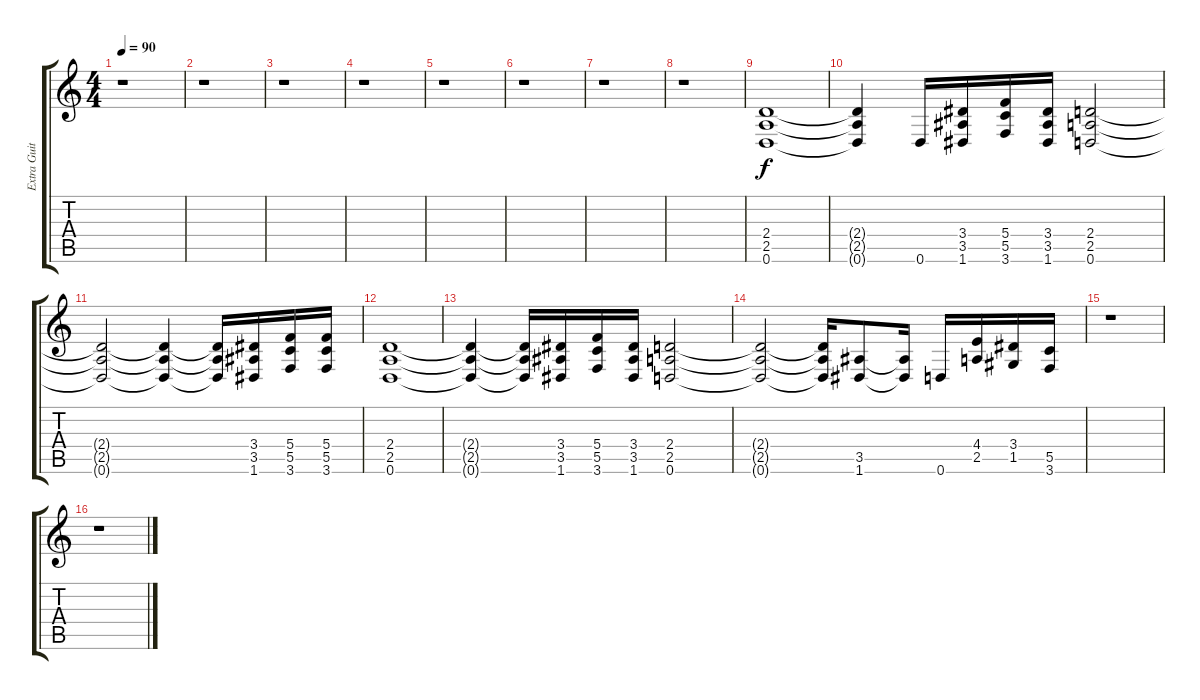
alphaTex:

\track ("Extra Guitar" "Extra Guit") {instrument distortionguitar}
\staff {score tabs}
\tuning (D4 A3 F3 C3 G2 D2) {hide}
\ts (4 4)
\tempo 90
\clef g2
\ks c
r.1{dy f} |
r.1 |
r.1 |
r.1 |
r.1 |
r.1 |
r.1 |
r.1 |
(2.4 2.5 0.6).1 |
(2.4{t} 2.5{t} 0.6{t}).4 0.6.16 (3.4 3.5 1.6).16 (5.4 5.5 3.6).16 (3.4 3.5 1.6).16 (2.4 2.5 0.6).2 |
(2.4{t} 2.5{t} 0.6{t}).2 (2.4{t} 2.5{t} 0.6{t}).4 (2.4{t} 2.5{t} 0.6{t}).16 (3.4 3.5 1.6).16 (5.4 5.5 3.6).16 (5.4 5.5 3.6).16 |
(2.4 2.5 0.6).1 |
(2.4{t} 2.5{t} 0.6{t}).4 (2.4{t} 2.5{t} 0.6{t}).16 (3.4 3.5 1.6).16 (5.4 5.5 3.6).16 (3.4 3.5 1.6).16 (2.4 2.5 0.6).2 |
(2.4{t} 2.5{t} 0.6{t}).2 (2.4{t} 2.5{t} 0.6{t}).16 (3.5 1.6).8 (3.5{t} 1.6{t}).16 0.6.16 (4.4 2.5).16 (3.4 1.5).16 (5.5 3.6).16 |
r.1 |
r.1
